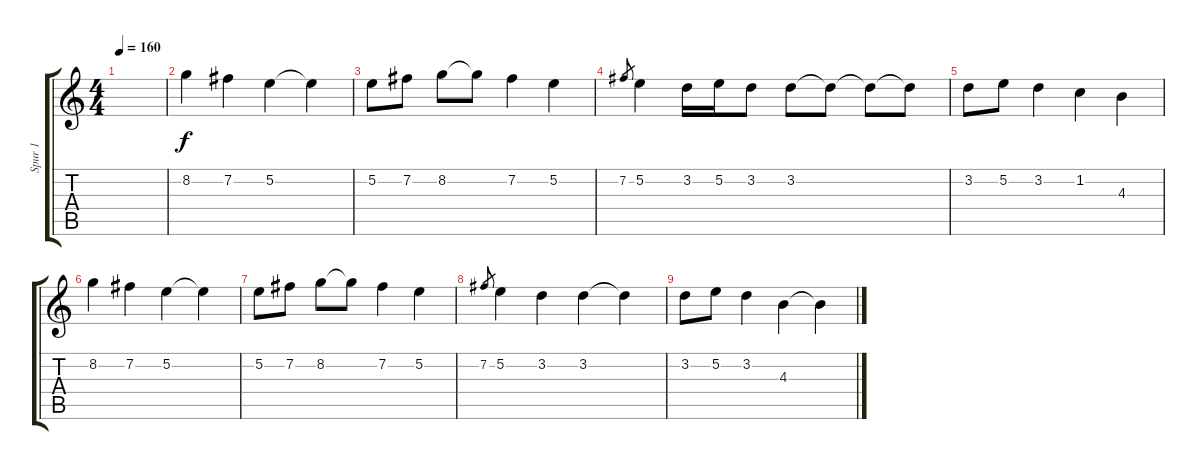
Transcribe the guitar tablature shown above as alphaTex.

\track ("Spur 1" "Spur 1") {instrument electricguitarclean}
\staff {score tabs}
\tuning (E4 B3 G3 D3 A2 E2) {hide}
\ts (4 4)
\tempo 160
\clef g2
\ks c
|
8.2.4{instrument electricguitarmuted} 7.2.4 5.2.4 5.2{t}.4 |
5.2.8 7.2.8 8.2.8 8.2{t}.8 7.2.4 5.2.4 |
7.2.8{gr} 5.2.4 3.2.16 5.2.16 3.2.8 3.2.8 3.2{t}.8 3.2{t}.8 3.2{t}.8 |
3.2.8 5.2.8 3.2.4 1.2.4 4.3.4 |
8.2.4{instrument electricguitarmuted} 7.2.4 5.2.4 5.2{t}.4 |
5.2.8 7.2.8 8.2.8 8.2{t}.8 7.2.4 5.2.4 |
7.2.8{gr} 5.2.4 3.2.4 3.2.4 3.2{t}.4 |
3.2.8 5.2.8 3.2.4 4.3.4 4.3{t}.4
